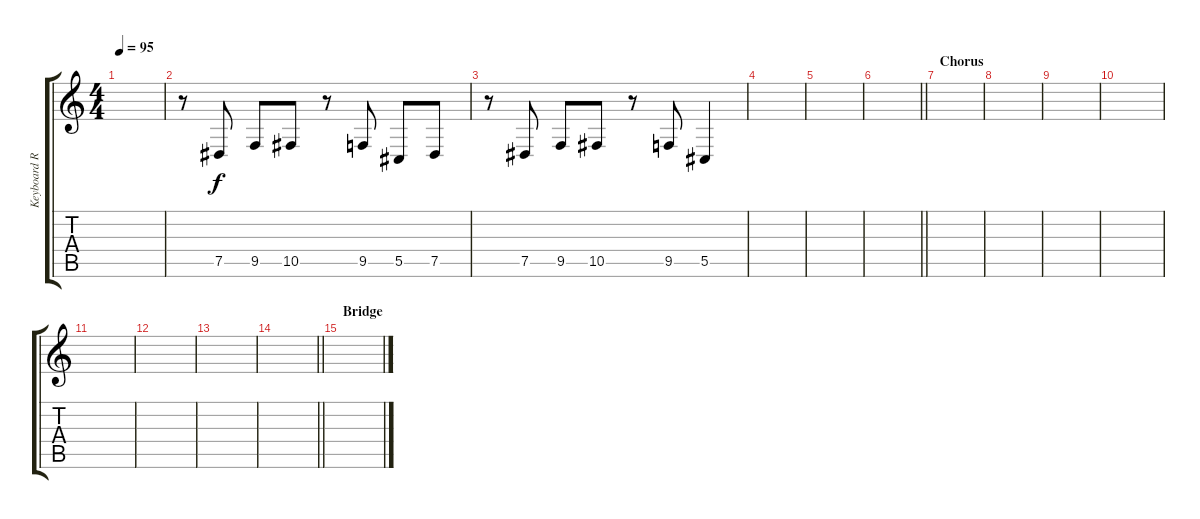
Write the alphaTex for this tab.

\track ("Keyboard Right" "Keyboard R") {instrument lead1square}
\staff {score tabs}
\tuning (Eb4 Bb3 Gb3 Db3 Ab2 Eb2) {hide}
\ts (4 4)
\tempo 95
\clef g2
\ks c
|
r.8{volume 11 instrument tremolostrings} 7.5.8 9.5.8 10.5.8 r.8 9.5.8 5.5.8 7.5.8 |
r.8 7.5.8 9.5.8 10.5.8 r.8 9.5.8 5.5.4 |
|
|
\barLineRight lightlight
|
\section ("" "Chorus")
|
|
|
|
|
|
|
\barLineRight lightlight
|
\section ("" "Bridge")
